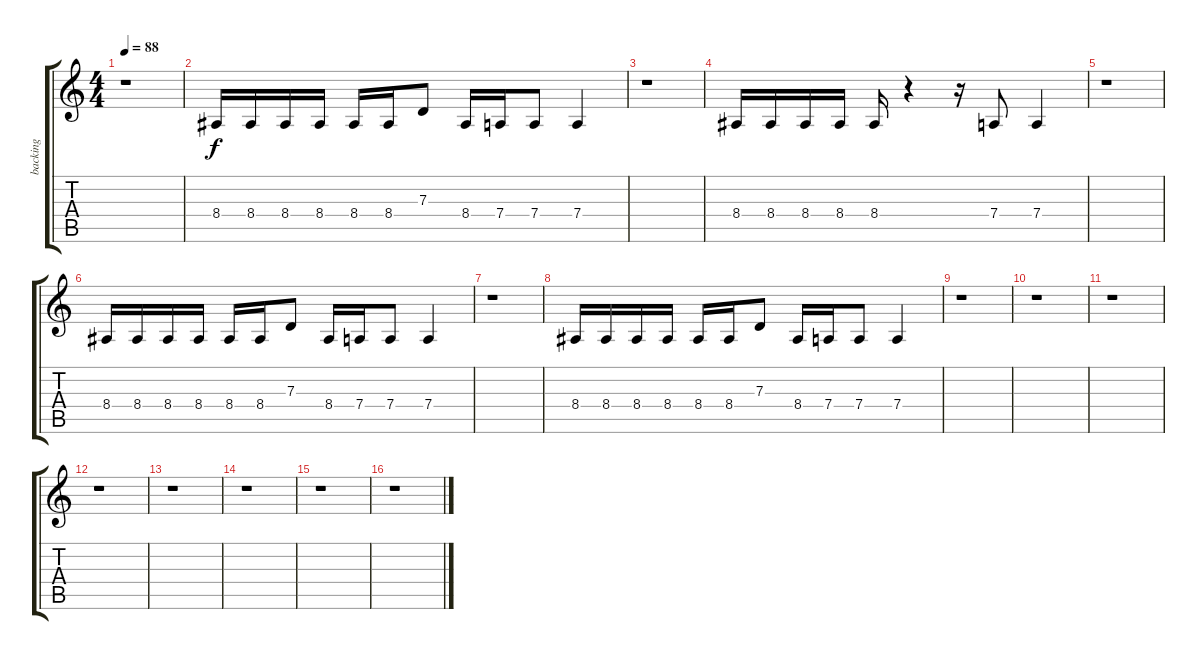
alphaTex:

\track ("backing" "backing") {instrument voiceoohs}
\staff {score tabs}
\tuning (E4 B3 G3 D3 A2 E2) {hide}
\ts (4 4)
\tempo 88
\clef g2
\ks c
r.1{dy f} |
8.4.16 8.4.16 8.4.16 8.4.16 8.4.16 8.4.16 7.3.8 8.4.16 7.4.16 7.4.8 7.4.4 |
r.1 |
8.4.16 8.4.16 8.4.16 8.4.16 8.4.16 r.4 r.16 7.4.8 7.4.4 |
r.1 |
8.4.16 8.4.16 8.4.16 8.4.16 8.4.16 8.4.16 7.3.8 8.4.16 7.4.16 7.4.8 7.4.4 |
r.1 |
8.4.16 8.4.16 8.4.16 8.4.16 8.4.16 8.4.16 7.3.8 8.4.16 7.4.16 7.4.8 7.4.4 |
r.1 |
r.1 |
r.1 |
r.1 |
r.1 |
r.1 |
r.1 |
r.1
